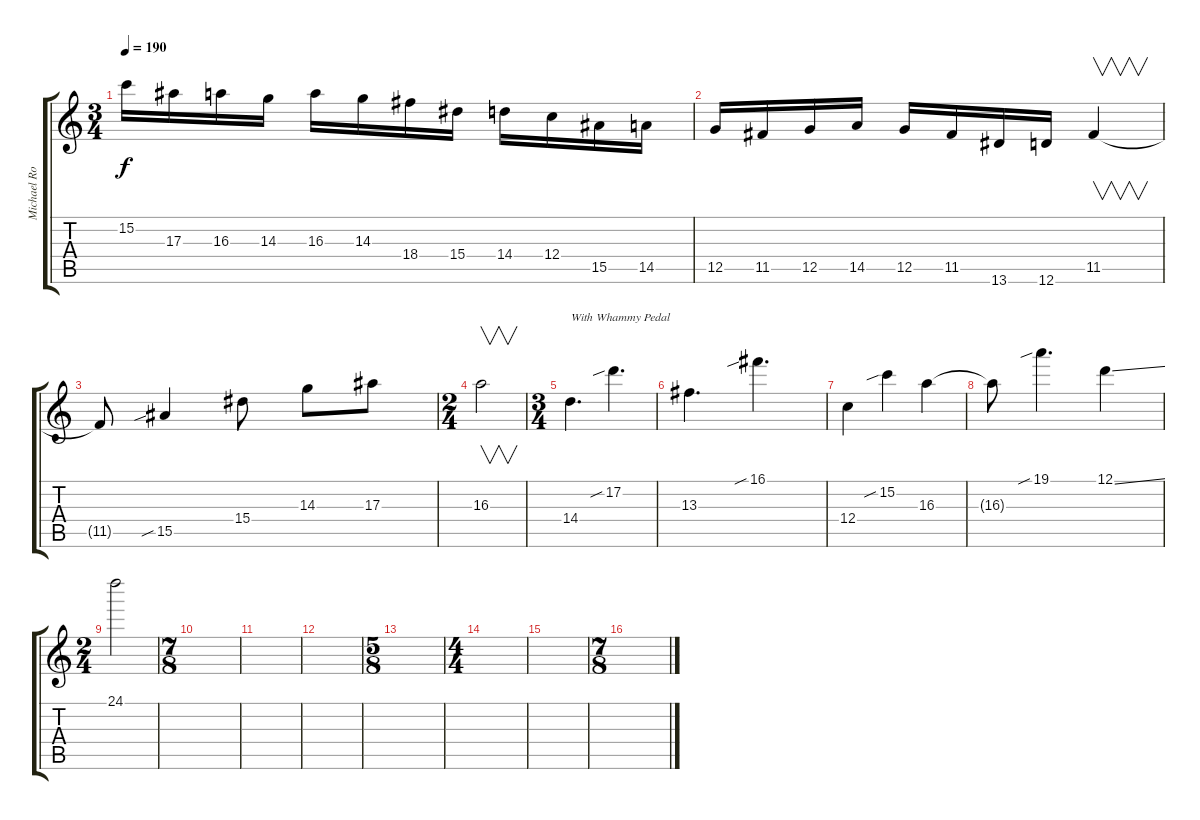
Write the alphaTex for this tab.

\track ("Michael Romeo - Guitar (Lead/Harmony)" "Michael Ro") {instrument distortionguitar}
\staff {score tabs}
\tuning (D4 A3 F3 C3 G2 D2) {hide}
\ts (3 4)
\tempo 190
\clef g2
\ks c
15.2.16{dy f} 17.3.16 16.3.16 14.3.16 16.3.16 14.3.16 18.4.16 15.4.16 14.4.16 12.4.16 15.5.16 14.5.16 |
12.5.16 11.5.16 12.5.16 14.5.16 12.5.16 11.5.16 13.6.16 12.6.16 11.5.4{v} |
11.5{t}.8 15.5{sib}.4 15.4.8 14.3.8 17.3.8 |
\ts (2 4)
16.3.2{v} |
\ts (3 4)
14.4.4{d txt "With Whammy Pedal"} 17.2{sib}.4{d} |
13.3.4{d} 16.1{sib}.4{d} |
12.4.4 15.2{sib}.4 16.3.4 |
16.3{t}.8 19.1{sib}.4{d} 12.1{ss}.4 |
\ts (2 4)
24.1.2 |
\ts (7 8)
|
|
|
\ts (5 8)
|
\ts (4 4)
|
|
\ts (7 8)
